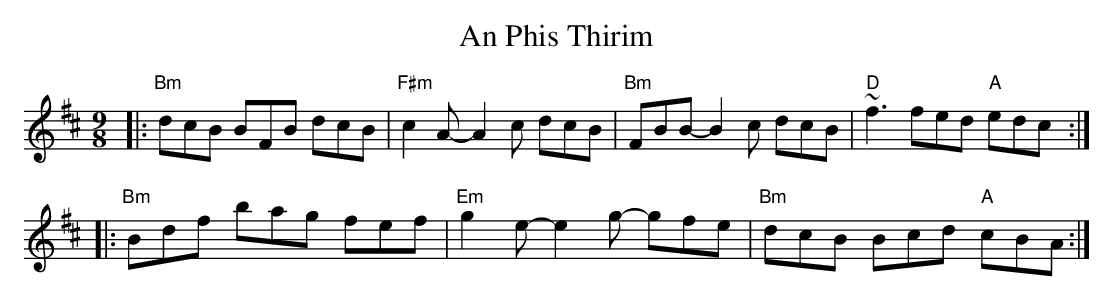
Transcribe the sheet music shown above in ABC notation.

X:1
T: An Phis Thirim
M: 9/8
L: 1/8
K: Bmin
|:"Bm"dcB BFB dcB|"F#m"c2A-A2c dcB|"Bm"FBB-B2c dcB|"D"~f3 fed "A"edc:|
|:"Bm"Bdf bag fef|"Em"g2e-e2g- gfe|"Bm"dcB Bcd "A"cBA:|
